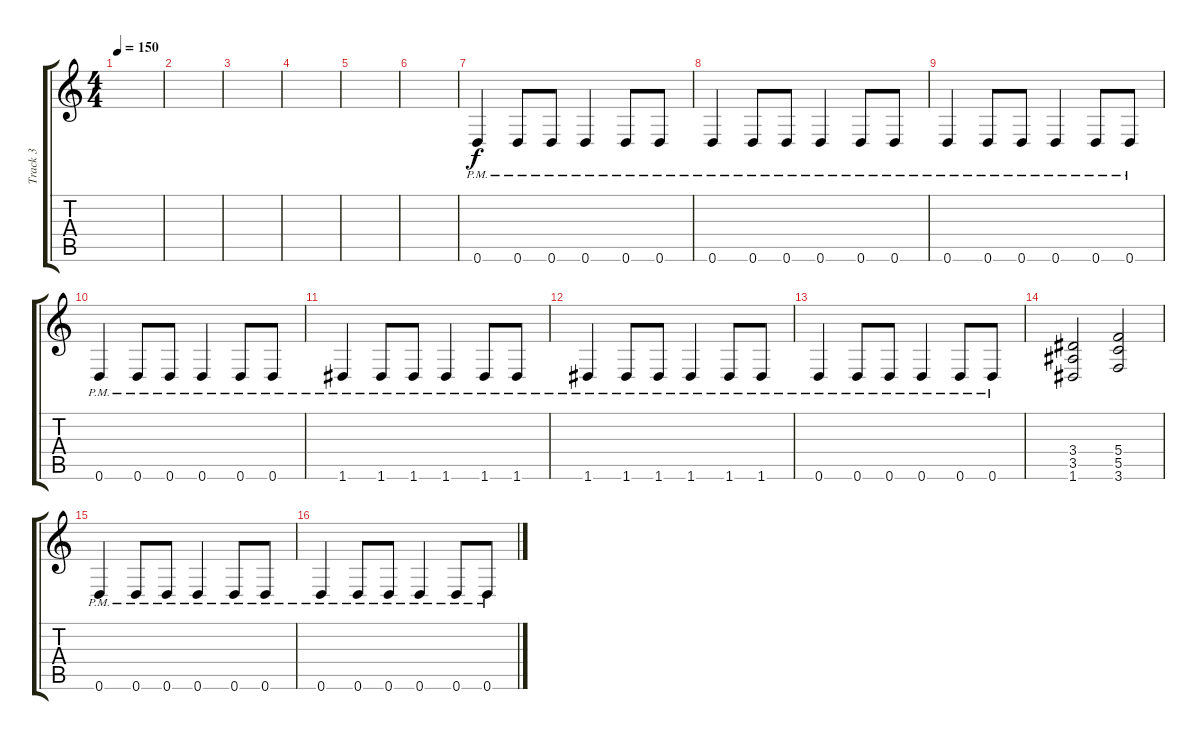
\track ("Track 3" "Track 3") {instrument distortionguitar}
\staff {score tabs}
\tuning (D4 A3 F3 C3 G2 D2) {hide}
\ts (4 4)
\tempo 150
\clef g2
\ks c
|
|
|
|
|
|
0.6{pm}.4 0.6{pm}.8 0.6{pm}.8 0.6{pm}.4 0.6{pm}.8 0.6{pm}.8 |
0.6{pm}.4 0.6{pm}.8 0.6{pm}.8 0.6{pm}.4 0.6{pm}.8 0.6{pm}.8 |
0.6{pm}.4 0.6{pm}.8 0.6{pm}.8 0.6{pm}.4 0.6{pm}.8 0.6{pm}.8 |
0.6{pm}.4 0.6{pm}.8 0.6{pm}.8 0.6{pm}.4 0.6{pm}.8 0.6{pm}.8 |
1.6{pm}.4 1.6{pm}.8 1.6{pm}.8 1.6{pm}.4 1.6{pm}.8 1.6{pm}.8 |
1.6{pm}.4 1.6{pm}.8 1.6{pm}.8 1.6{pm}.4 1.6{pm}.8 1.6{pm}.8 |
0.6{pm}.4 0.6{pm}.8 0.6{pm}.8 0.6{pm}.4 0.6{pm}.8 0.6{pm}.8 |
(3.4 3.5 1.6).2 (5.4 5.5 3.6).2 |
0.6{pm}.4 0.6{pm}.8 0.6{pm}.8 0.6{pm}.4 0.6{pm}.8 0.6{pm}.8 |
0.6{pm}.4 0.6{pm}.8 0.6{pm}.8 0.6{pm}.4 0.6{pm}.8 0.6{pm}.8
